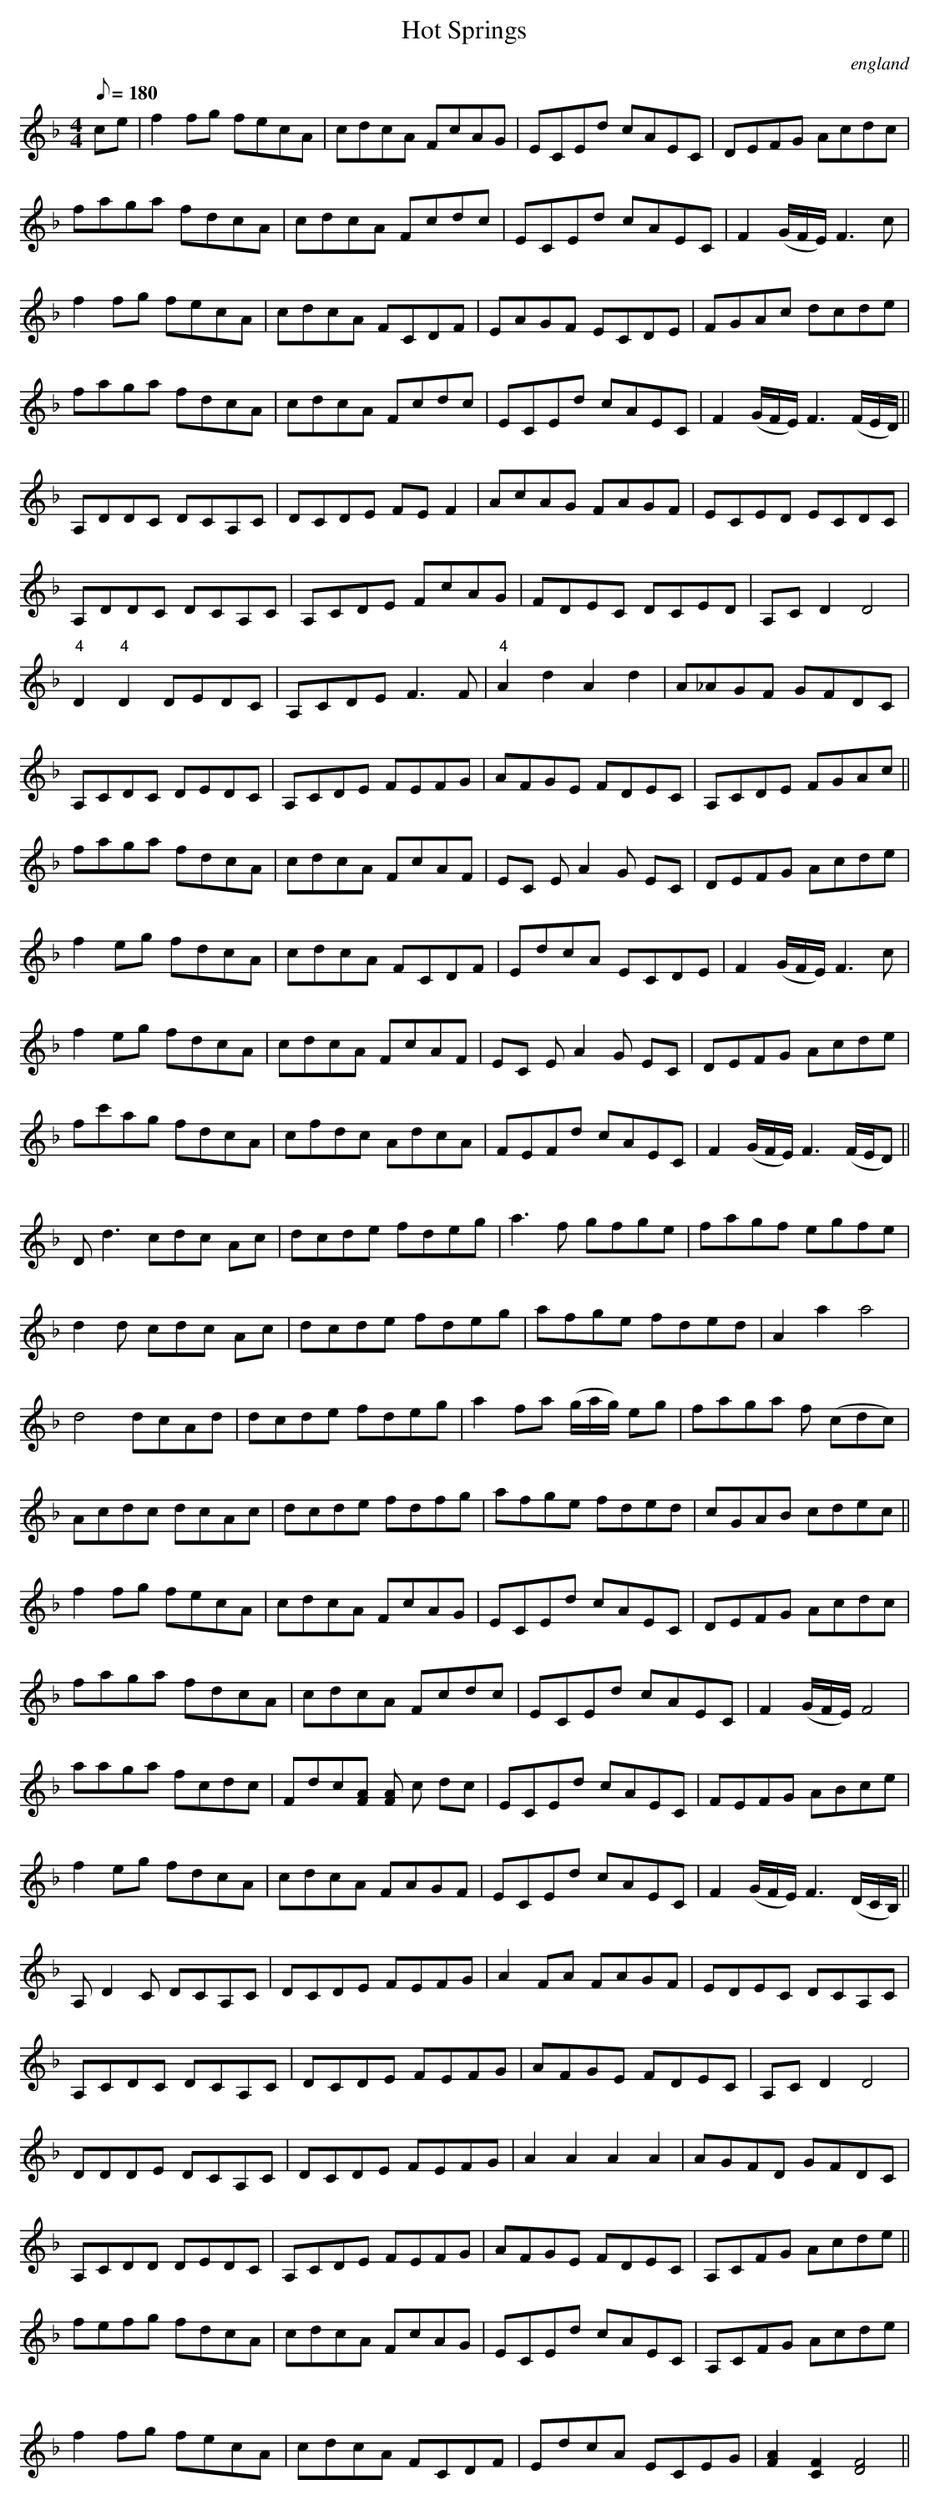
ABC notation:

X:1
T:Hot Springs
O:england
M:4/4
L:1/8
Q:180
K:F
ce|f2 fg fecA|cdcA FcAG|ECEd cAEC|DEFG Acdc|
faga fdcA|cdcA Fcdc|ECEd cAEC| F2 (G/2F/2E/2) F3 c|
f2 fg fecA|cdcA FCDF|EAGF ECDE|FGAc dcde|
faga fdcA|cdcA Fcdc|ECEd cAEC|F2 (G/2F/2E/2) F3 (F/2E/2D/2)||
A,DDC DCA,C|DCDE FE F2|AcAG FAGF|ECED ECDC|
A,DDC DCA,C|A,CDE FcAG|FDEC DCED|A,C D2 D4|
"4"D2 "4"D2 DEDC|A,CDE F3 F|"4"A2 d2 A2 d2|A_AGF GFDC|
A,CDC DEDC|A,CDE FEFG|AFGE FDEC|A,CDE FGAc||
faga fdcA|cdcA FcAF|EC E A2 G EC|DEFG Acde|
f2 eg fdcA|cdcA FCDF|EdcA ECDE|F2 (G/2F/2E/2) F3 c|
f2 eg fdcA|cdcA FcAF|EC E A2 G EC|DEFG Acde|
fc'ag fdcA|cfdc AdcA|FEFd cAEC|F2 (G/2F/2E/2) F3 (F/2E/2D/3)||
D d3 cdc Ac|dcde fdeg|a3 f gfge|fagf egfe|
d2 d cdc Ac|dcde fdeg|afge fded|A2 a2 a4|
d4 dcAd|dcde fdeg|a2 fa (g/2a/2g/2) eg|faga f (cdc)|
Acdc dcAc|dcde fdfg|afge fded|cGAB cdec||
f2 fg fecA|cdcA FcAG|ECEd cAEC|DEFG Acdc|
faga fdcA|cdcA Fcdc|ECEd cAEC|F2 (G/2F/2E/2) F4|
aaga fcdc|Fdc[FA] [FA] c dc|ECEd cAEC|FEFG ABce|
f2 eg fdcA|cdcA FAGF|ECEd cAEC|F2 (G/2F/2E/2) F3 (D/2C/2B,/2)||
A, D2 C DCA,C|DCDE FEFG|A2 FA FAGF|EDEC DCA,C|
A,CDC DCA,C|DCDE FEFG|AFGE FDEC|A,C D2 D4|
DDDE DCA,C|DCDE FEFG|A2 A2 A2 A2|AGFD GFDC|
A,CDD DEDC|A,CDE FEFG|AFGE FDEC|A,CFG Acde||
fefg fdcA|cdcA FcAG|ECEd cAEC|A,CFG Acde|
f2 fg fecA|cdcA FCDF|EdcA ECEG|[F2A2] [C2F2] [D4F4]||
